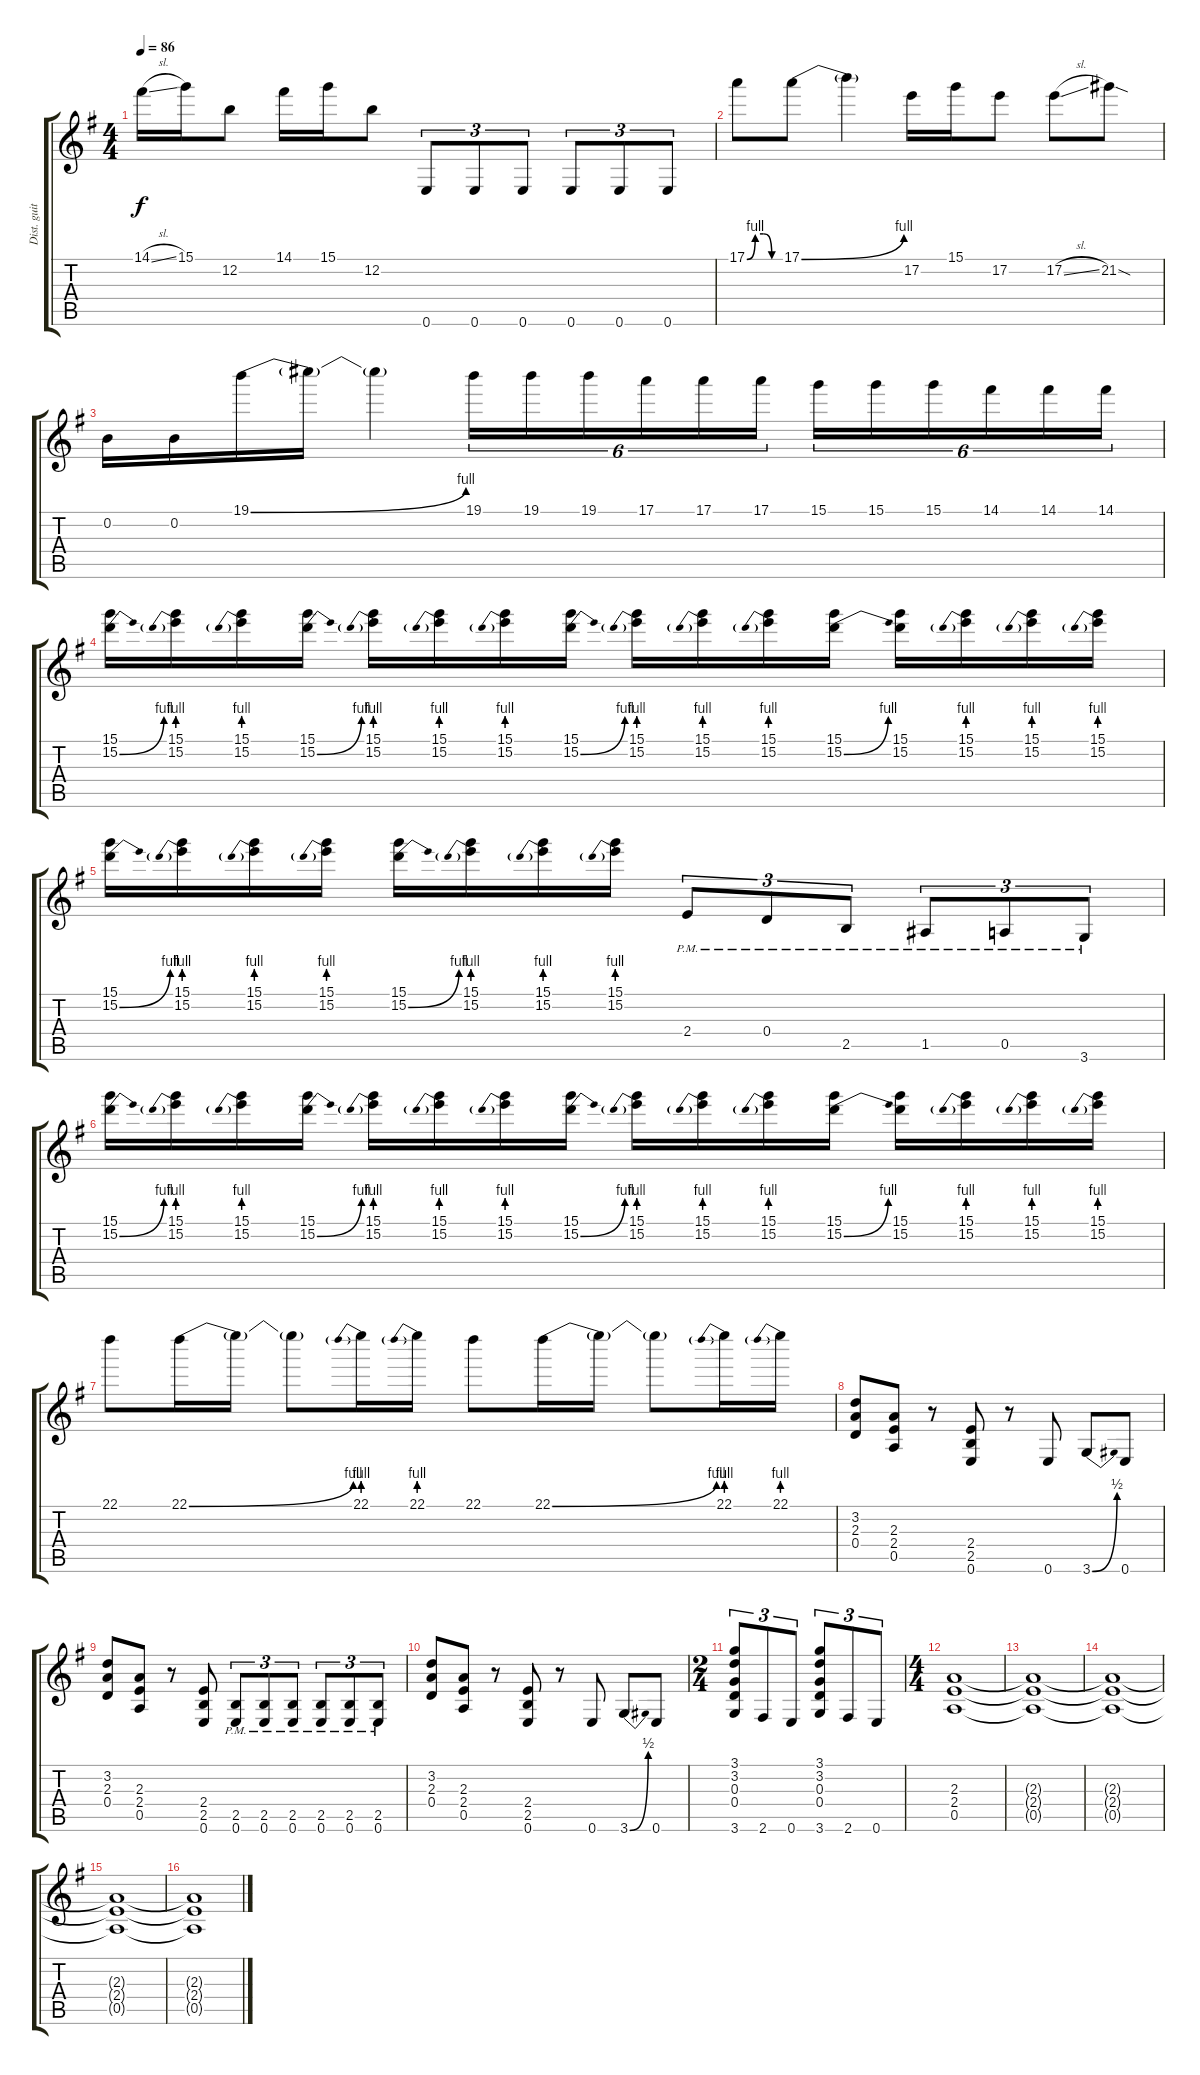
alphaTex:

\track ("Dist. guitar 1" "Dist. guit") {instrument distortionguitar}
\staff {score tabs}
\tuning (E4 B3 G3 D3 A2 E2) {hide}
\ts (4 4)
\tempo 86
\clef g2
\ks eminor
14.1{sl}.16{dy f} 15.1.16 12.2.8 14.1.16 15.1.16 12.2.8 0.6.8{tu (3 2)} 0.6.8{tu (3 2)} 0.6.8{tu (3 2)} 0.6.8{tu (3 2)} 0.6.8{tu (3 2)} 0.6.8{tu (3 2)} |
17.1{be (custom 0 0 15 4 30 4 45 0 60 0)}.8 17.1{be (bend 0 0 60 4)}.8 17.1{t}.4 17.2.16 15.1.16 17.2.8 17.2{sl}.8 21.2{sod}.8 |
0.2.16 0.2.16 19.1{be (bend 0 0 60 4)}.16 19.1{t}.16 19.1{t}.4 19.1.16{tu (6 4)} 19.1.16{tu (6 4)} 19.1.16{tu (6 4)} 17.1.16{tu (6 4)} 17.1.16{tu (6 4)} 17.1.16{tu (6 4)} 15.1.16{tu (6 4)} 15.1.16{tu (6 4)} 15.1.16{tu (6 4)} 14.1.16{tu (6 4)} 14.1.16{tu (6 4)} 14.1.16{tu (6 4)} |
(15.1 15.2{be (bend 0 0 60 4)}).16 (15.1 15.2{be (prebend 0 4 60 4)}).16 (15.1 15.2{be (prebend 0 4 60 4)}).16 (15.1 15.2{be (bend 0 0 60 4)}).16 (15.1 15.2{be (prebend 0 4 60 4)}).16 (15.1 15.2{be (prebend 0 4 60 4)}).16 (15.1 15.2{be (prebend 0 4 60 4)}).16 (15.1 15.2{be (bend 0 0 60 4)}).16 (15.1 15.2{be (prebend 0 4 60 4)}).16 (15.1 15.2{be (prebend 0 4 60 4)}).16 (15.1 15.2{be (prebend 0 4 60 4)}).16 (15.1 15.2{be (bend 0 0 60 4)}).16 (15.1 15.2).16 (15.1 15.2{be (prebend 0 4 60 4)}).16 (15.1 15.2{be (prebend 0 4 60 4)}).16 (15.1 15.2{be (prebend 0 4 60 4)}).16 |
(15.1 15.2{be (bend 0 0 60 4)}).16 (15.1 15.2{be (prebend 0 4 60 4)}).16 (15.1 15.2{be (prebend 0 4 60 4)}).16 (15.1 15.2{be (prebend 0 4 60 4)}).16 (15.1 15.2{be (bend 0 0 60 4)}).16 (15.1 15.2{be (prebend 0 4 60 4)}).16 (15.1 15.2{be (prebend 0 4 60 4)}).16 (15.1 15.2{be (prebend 0 4 60 4)}).16 2.4{pm}.8{tu (3 2)} 0.4{pm}.8{tu (3 2)} 2.5{pm}.8{tu (3 2)} 1.5{pm}.8{tu (3 2)} 0.5{pm}.8{tu (3 2)} 3.6{pm}.8{tu (3 2)} |
(15.1 15.2{be (bend 0 0 60 4)}).16 (15.1 15.2{be (prebend 0 4 60 4)}).16 (15.1 15.2{be (prebend 0 4 60 4)}).16 (15.1 15.2{be (bend 0 0 60 4)}).16 (15.1 15.2{be (prebend 0 4 60 4)}).16 (15.1 15.2{be (prebend 0 4 60 4)}).16 (15.1 15.2{be (prebend 0 4 60 4)}).16 (15.1 15.2{be (bend 0 0 60 4)}).16 (15.1 15.2{be (prebend 0 4 60 4)}).16 (15.1 15.2{be (prebend 0 4 60 4)}).16 (15.1 15.2{be (prebend 0 4 60 4)}).16 (15.1 15.2{be (bend 0 0 60 4)}).16 (15.1 15.2).16 (15.1 15.2{be (prebend 0 4 60 4)}).16 (15.1 15.2{be (prebend 0 4 60 4)}).16 (15.1 15.2{be (prebend 0 4 60 4)}).16 |
22.1.8 22.1{be (bend 0 0 60 4)}.16 22.1{t}.16 22.1{t}.8 22.1{be (prebend 0 4 60 4)}.16 22.1{be (prebend 0 4 60 4)}.16 22.1.8 22.1{be (bend 0 0 60 4)}.16 22.1{t}.16 22.1{t}.8 22.1{be (prebend 0 4 60 4)}.16 22.1{be (prebend 0 4 60 4)}.16 |
(3.2 2.3 0.4).8 (2.3 2.4 0.5).8 r.8 (2.4 2.5 0.6).8 r.8 0.6.8 3.6{be (bend 0 0 60 2)}.8 0.6.8 |
(3.2 2.3 0.4).8 (2.3 2.4 0.5).8 r.8 (2.4 2.5 0.6).8 (2.5{pm} 0.6{pm}).8{tu (3 2)} (2.5{pm} 0.6{pm}).8{tu (3 2)} (2.5{pm} 0.6{pm}).8{tu (3 2)} (2.5{pm} 0.6{pm}).8{tu (3 2)} (2.5{pm} 0.6{pm}).8{tu (3 2)} (2.5{pm} 0.6{pm}).8{tu (3 2)} |
(3.2 2.3 0.4).8 (2.3 2.4 0.5).8 r.8 (2.4 2.5 0.6).8 r.8 0.6.8 3.6{be (bend 0 0 60 2)}.8 0.6.8 |
\ts (2 4)
(3.1 3.2 0.3 0.4 3.6).8{tu (3 2)} 2.6.8{tu (3 2)} 0.6.8{tu (3 2)} (3.1 3.2 0.3 0.4 3.6).8{tu (3 2)} 2.6.8{tu (3 2)} 0.6.8{tu (3 2)} |
\ts (4 4)
(2.3 2.4 0.5).1 |
(2.3{t} 2.4{t} 0.5{t}).1 |
(2.3{t} 2.4{t} 0.5{t}).1 |
(2.3{t} 2.4{t} 0.5{t}).1 |
(2.3{t} 2.4{t} 0.5{t}).1
